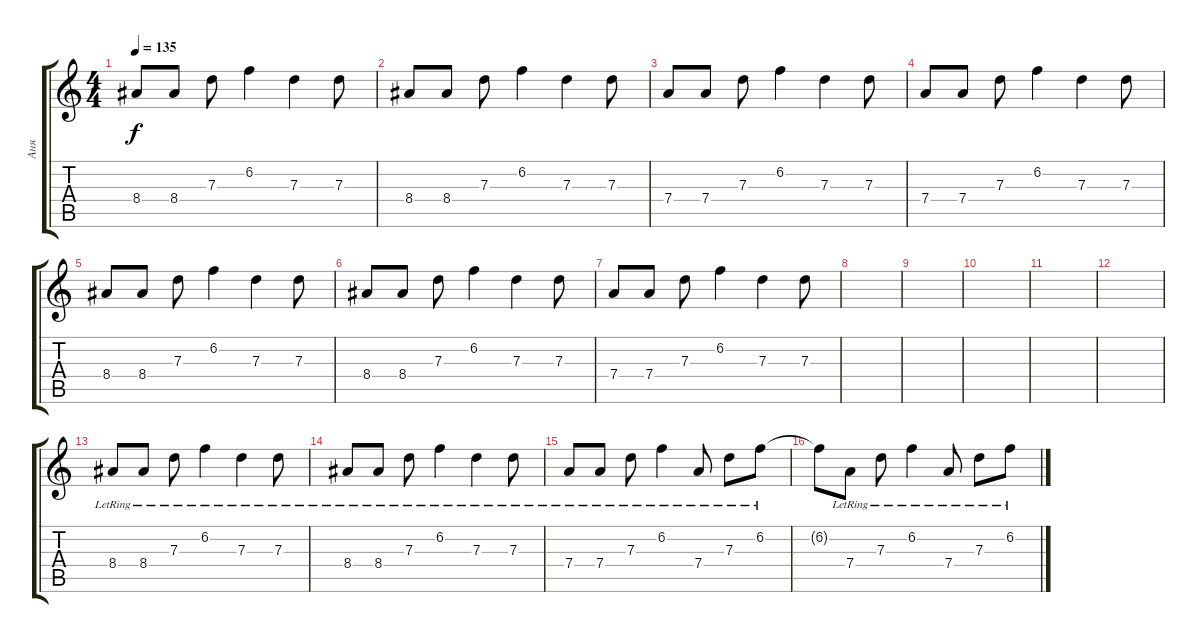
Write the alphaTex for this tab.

\track ("Аня" "Аня") {instrument distortionguitar}
\staff {score tabs}
\tuning (E4 B3 G3 D3 A2 E2) {hide}
\ts (4 4)
\tempo 135
\clef g2
\ks c
8.4.8{dy f} 8.4.8 7.3.8 6.2.4 7.3.4 7.3.8 |
8.4.8 8.4.8 7.3.8 6.2.4 7.3.4 7.3.8 |
7.4.8 7.4.8 7.3.8 6.2.4 7.3.4 7.3.8 |
7.4.8 7.4.8 7.3.8 6.2.4 7.3.4 7.3.8 |
8.4.8 8.4.8 7.3.8 6.2.4 7.3.4 7.3.8 |
8.4.8 8.4.8 7.3.8 6.2.4 7.3.4 7.3.8 |
7.4.8 7.4.8 7.3.8 6.2.4 7.3.4 7.3.8 |
|
|
|
|
|
8.4{lr}.8 8.4{lr}.8 7.3{lr}.8 6.2{lr}.4 7.3{lr}.4 7.3{lr}.8 |
8.4{lr}.8 8.4{lr}.8 7.3{lr}.8 6.2{lr}.4 7.3{lr}.4 7.3{lr}.8 |
7.4{lr}.8 7.4{lr}.8 7.3{lr}.8 6.2{lr}.4 7.4{lr}.8 7.3{lr}.8 6.2{lr}.8 |
6.2{t}.8 7.4{lr}.8 7.3{lr}.8 6.2{lr}.4 7.4{lr}.8 7.3{lr}.8 6.2{lr}.8
